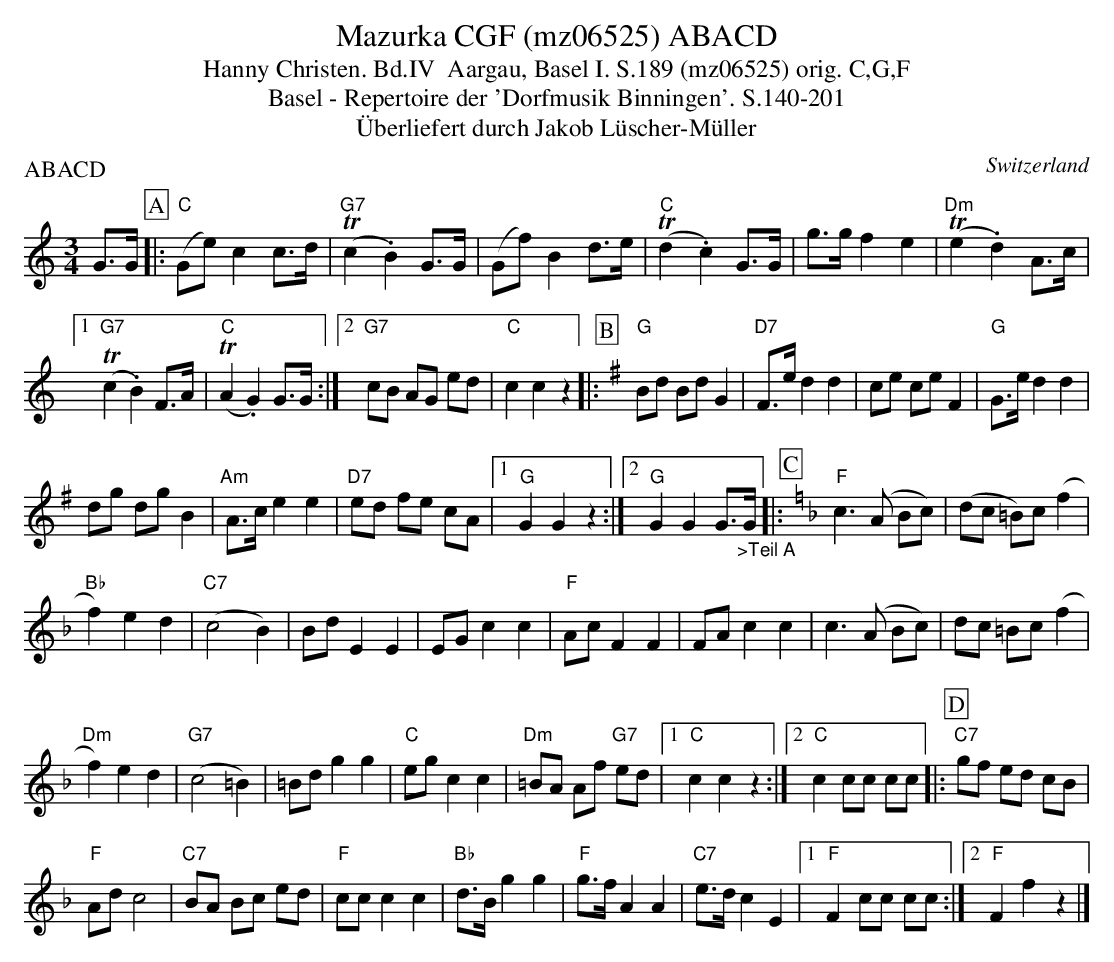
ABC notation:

X:1
T:Mazurka CGF (mz06525) ABACD
T:Hanny Christen. Bd.IV  Aargau, Basel I. S.189 (mz06525) orig. C,G,F
T: Basel - Repertoire der 'Dorfmusik Binningen'. S.140-201
T:Überliefert durch Jakob Lüscher-Müller
P:ABACD
M:3/4
L:1/8
O:Switzerland
K:C major
G>G [P:A] |: ("C"Ge)c2 c>d | ("G7"Tc2.B2) G>G | (Gf)B2 d>e | ("C"Td2.c2) G>G | g>gf2e2 | ("Dm"Te2.d2) A>c |1
("G7"Tc2.B2) F>A | ("C"TA2.G2) G>G :|2 "G7"cB AG ed | "C"c2c2z2  |: [P:B] [K:G] "G"Bd BdG2 | "D7"F>ed2d2 | ce ceF2 | "G"G>ed2d2 |
dg dgB2 | "Am"A>ce2e2 | "D7"ed fe cA |1 "G"G2G2z2  :|2 "G"G2G2G>"_>Teil A"G |: [P:C] [K:F] "F"c3(A Bc) | (dc =B)c (f2 |
"Bb"f2)e2d2 | ("C7"c4B2) | BdE2E2 | EGc2c2 | "F"AcF2F2 | FAc2c2 | c3(A Bc) | dc =Bc (f2 |
"Dm"f2) e2d2 | ("G7"c4=B2) | =Bdg2g2 | "C"egc2c2 | "Dm"=BA Af "G7"ed |1 "C"c2c2z2 :|2 "C"c2 cc cc  |: [P:D] "C7"gf ed cB |
"F"Adc4 | "C7"BA Bc ed | "F"cc c2c2 | "Bb"d>Bg2g2 | "F"g>fA2A2 | "C7"e>dc2E2 |1 "F"F2cc cc :|2 "F"F2f2z2 |]
 % mz06525
